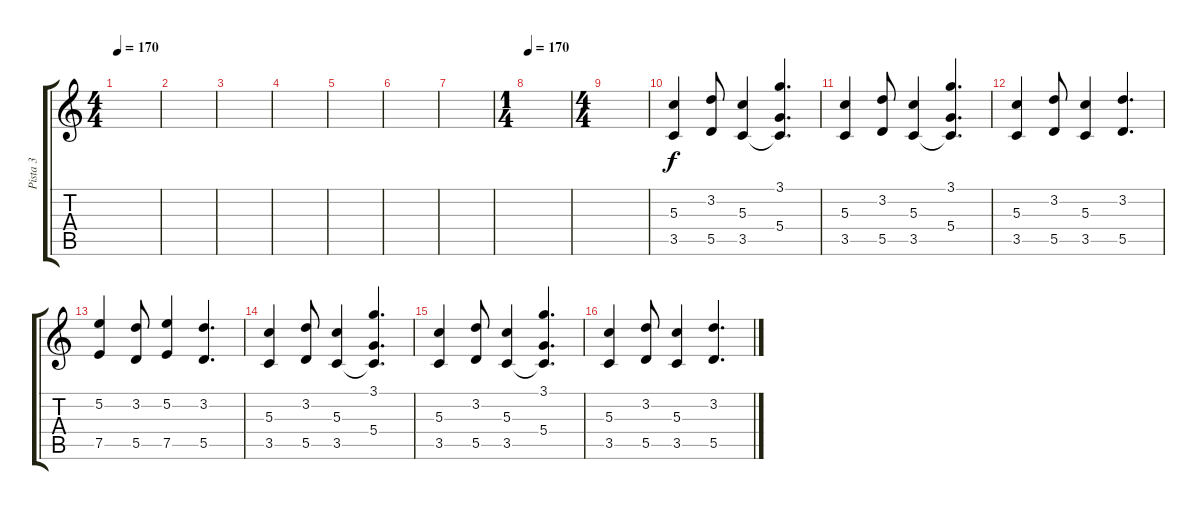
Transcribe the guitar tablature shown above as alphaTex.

\track ("Pista 3" "Pista 3") {instrument electricguitarclean}
\staff {score tabs}
\tuning (E4 B3 G3 D3 A2 E2) {hide}
\ts (4 4)
\tempo 170
\clef g2
\ks c
|
|
|
|
|
|
|
\ts (1 4)
\tempo 170
|
\ts (4 4)
|
(5.3 3.5).4 (3.2 5.5).8 (5.3 3.5).4 (3.1 5.4 3.5{t}).4{d} |
(5.3 3.5).4 (3.2 5.5).8 (5.3 3.5).4 (3.1 5.4 3.5{t}).4{d} |
(5.3 3.5).4 (3.2 5.5).8 (5.3 3.5).4 (3.2 5.5).4{d} |
(5.2 7.5).4 (3.2 5.5).8 (5.2 7.5).4 (3.2 5.5).4{d} |
(5.3 3.5).4 (3.2 5.5).8 (5.3 3.5).4 (3.1 5.4 3.5{t}).4{d} |
(5.3 3.5).4 (3.2 5.5).8 (5.3 3.5).4 (3.1 5.4 3.5{t}).4{d} |
(5.3 3.5).4 (3.2 5.5).8 (5.3 3.5).4 (3.2 5.5).4{d}
